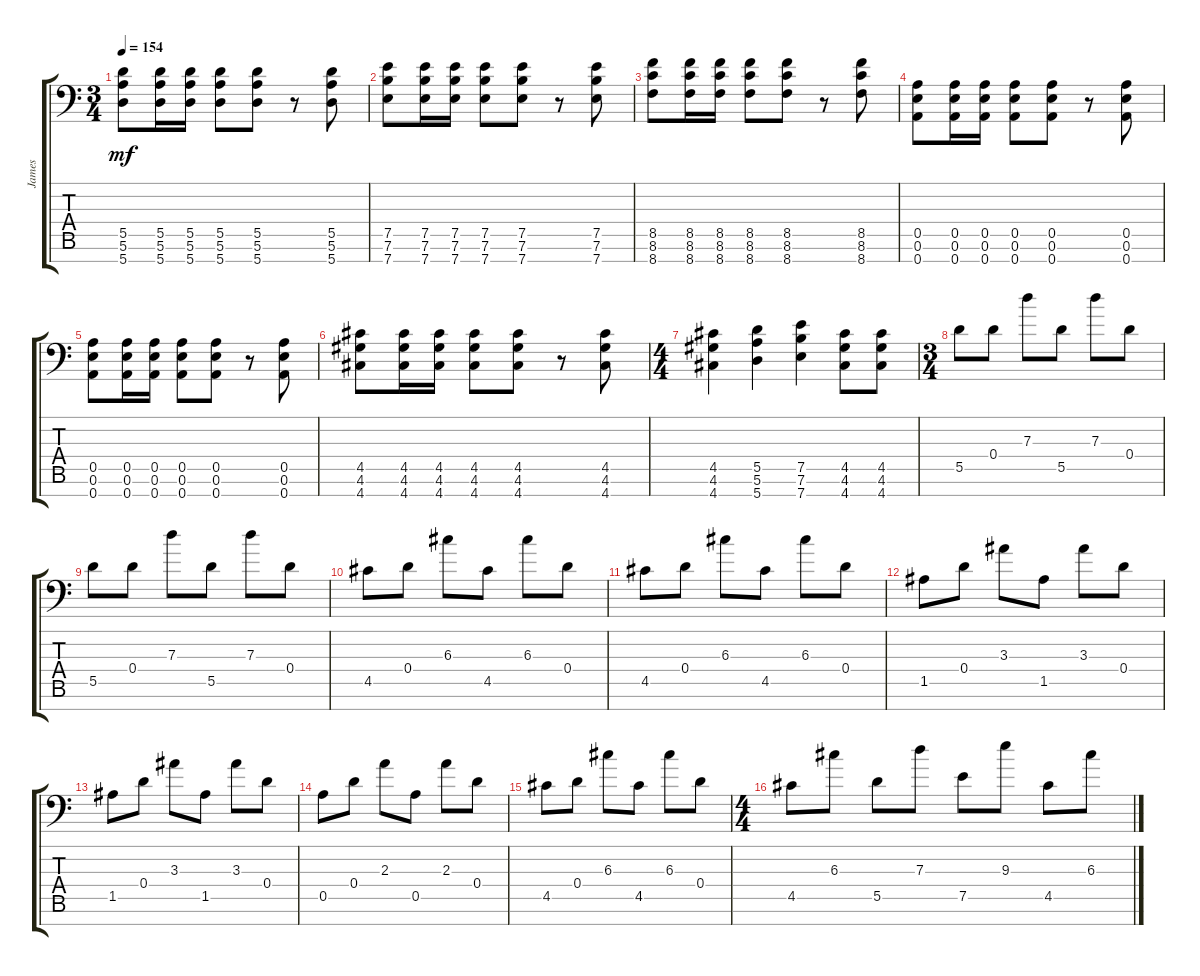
\track ("James" "James") {instrument distortionguitar}
\staff {score tabs}
\tuning (E4 B3 G3 D3 A2 E2 A1) {hide}
\ts (3 4)
\tempo 154
\clef f4
\ks c
(5.5 5.6 5.7).8{dy mf} (5.5 5.6 5.7).16 (5.5 5.6 5.7).16 (5.5 5.6 5.7).8 (5.5 5.6 5.7).8 r.8 (5.5 5.6 5.7).8 |
(7.5 7.6 7.7).8 (7.5 7.6 7.7).16 (7.5 7.6 7.7).16 (7.5 7.6 7.7).8 (7.5 7.6 7.7).8 r.8 (7.5 7.6 7.7).8 |
(8.5 8.6 8.7).8 (8.5 8.6 8.7).16 (8.5 8.6 8.7).16 (8.5 8.6 8.7).8 (8.5 8.6 8.7).8 r.8 (8.5 8.6 8.7).8 |
(0.5 0.6 0.7).8 (0.5 0.6 0.7).16 (0.5 0.6 0.7).16 (0.5 0.6 0.7).8 (0.5 0.6 0.7).8 r.8 (0.5 0.6 0.7).8 |
(0.5 0.6 0.7).8 (0.5 0.6 0.7).16 (0.5 0.6 0.7).16 (0.5 0.6 0.7).8 (0.5 0.6 0.7).8 r.8 (0.5 0.6 0.7).8 |
(4.5 4.6 4.7).8 (4.5 4.6 4.7).16 (4.5 4.6 4.7).16 (4.5 4.6 4.7).8 (4.5 4.6 4.7).8 r.8 (4.5 4.6 4.7).8 |
\ts (4 4)
(4.5 4.6 4.7).4 (5.5 5.6 5.7).4 (7.5 7.6 7.7).4 (4.5 4.6 4.7).8 (4.5 4.6 4.7).8 |
\ts (3 4)
5.5.8 0.4.8 7.3.8 5.5.8 7.3.8 0.4.8 |
5.5.8 0.4.8 7.3.8 5.5.8 7.3.8 0.4.8 |
4.5.8 0.4.8 6.3.8 4.5.8 6.3.8 0.4.8 |
4.5.8 0.4.8 6.3.8 4.5.8 6.3.8 0.4.8 |
1.5.8 0.4.8 3.3.8 1.5.8 3.3.8 0.4.8 |
1.5.8 0.4.8 3.3.8 1.5.8 3.3.8 0.4.8 |
0.5.8 0.4.8 2.3.8 0.5.8 2.3.8 0.4.8 |
4.5.8 0.4.8 6.3.8 4.5.8 6.3.8 0.4.8 |
\ts (4 4)
4.5.8 6.3.8 5.5.8 7.3.8 7.5.8 9.3.8 4.5.8 6.3.8
